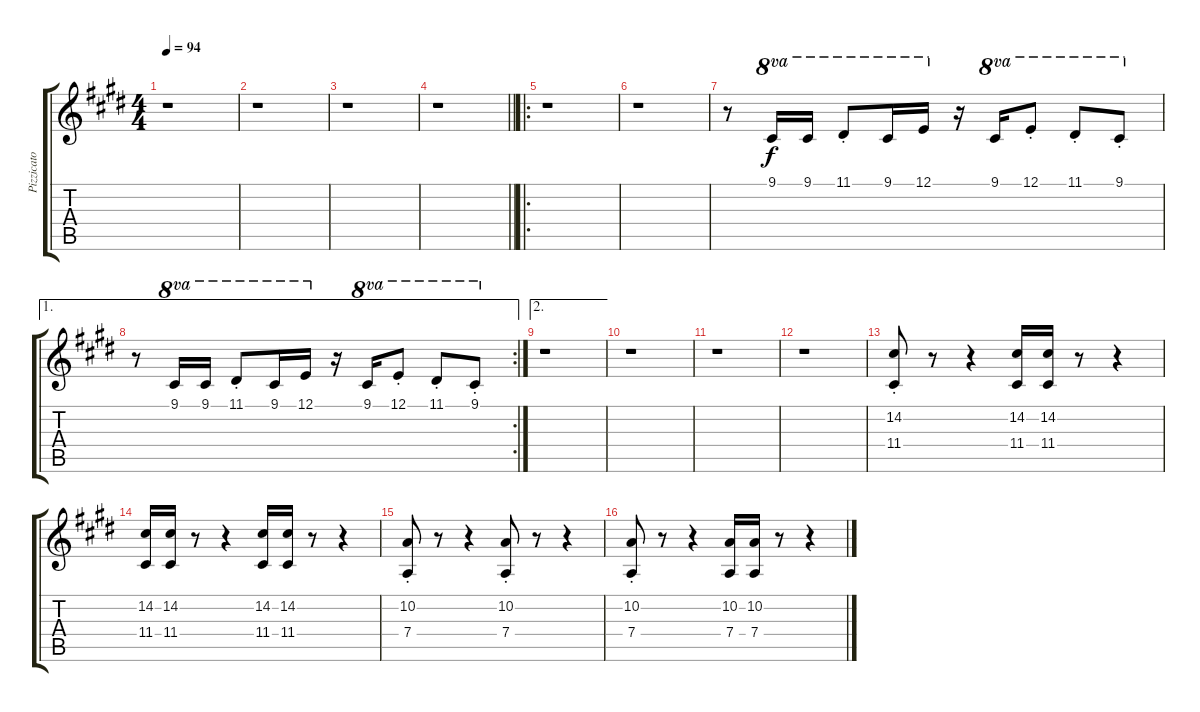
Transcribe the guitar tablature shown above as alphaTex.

\track ("Pizzicato Strings" "Pizzicato ") {instrument pizzicatostrings}
\staff {score tabs}
\tuning (E4 B3 G3 D3 A2 E2) {hide}
\ts (4 4)
\tempo 94
\clef g2
\ks e
r.1{dy f} |
\ks c#minor
r.1 |
r.1 |
\barLineRight lightlight
r.1 |
\ro
\ks e
r.1 |
\ks c#minor
r.1 |
r.8 9.1.16{ot 8va} 9.1.16{ot 8va} 11.1{st}.8{ot 8va} 9.1.16{ot 8va} 12.1.16{ot 8va} r.16 9.1.16{ot 8va} 12.1{st}.8{ot 8va} 11.1{st}.8{ot 8va} 9.1{st}.8{ot 8va} |
\ae 1
\rc 2
r.8 9.1.16{ot 8va} 9.1.16{ot 8va} 11.1{st}.8{ot 8va} 9.1.16{ot 8va} 12.1.16{ot 8va} r.16 9.1.16{ot 8va} 12.1{st}.8{ot 8va} 11.1{st}.8{ot 8va} 9.1{st}.8{ot 8va} |
\ae 2
r.1 |
\ks e
r.1 |
\ks c#minor
r.1 |
r.1 |
(14.2{st} 11.4{st}).8 r.8 r.4 (14.2 11.4).16 (14.2 11.4).16 r.8 r.4 |
\ks e
(14.2 11.4).16 (14.2 11.4).16 r.8 r.4 (14.2 11.4).16 (14.2 11.4).16 r.8 r.4 |
\ks c#minor
(10.2{st} 7.4{st}).8 r.8 r.4 (10.2{st} 7.4{st}).8 r.8 r.4 |
(10.2{st} 7.4{st}).8 r.8 r.4 (10.2 7.4).16 (10.2 7.4).16 r.8 r.4
